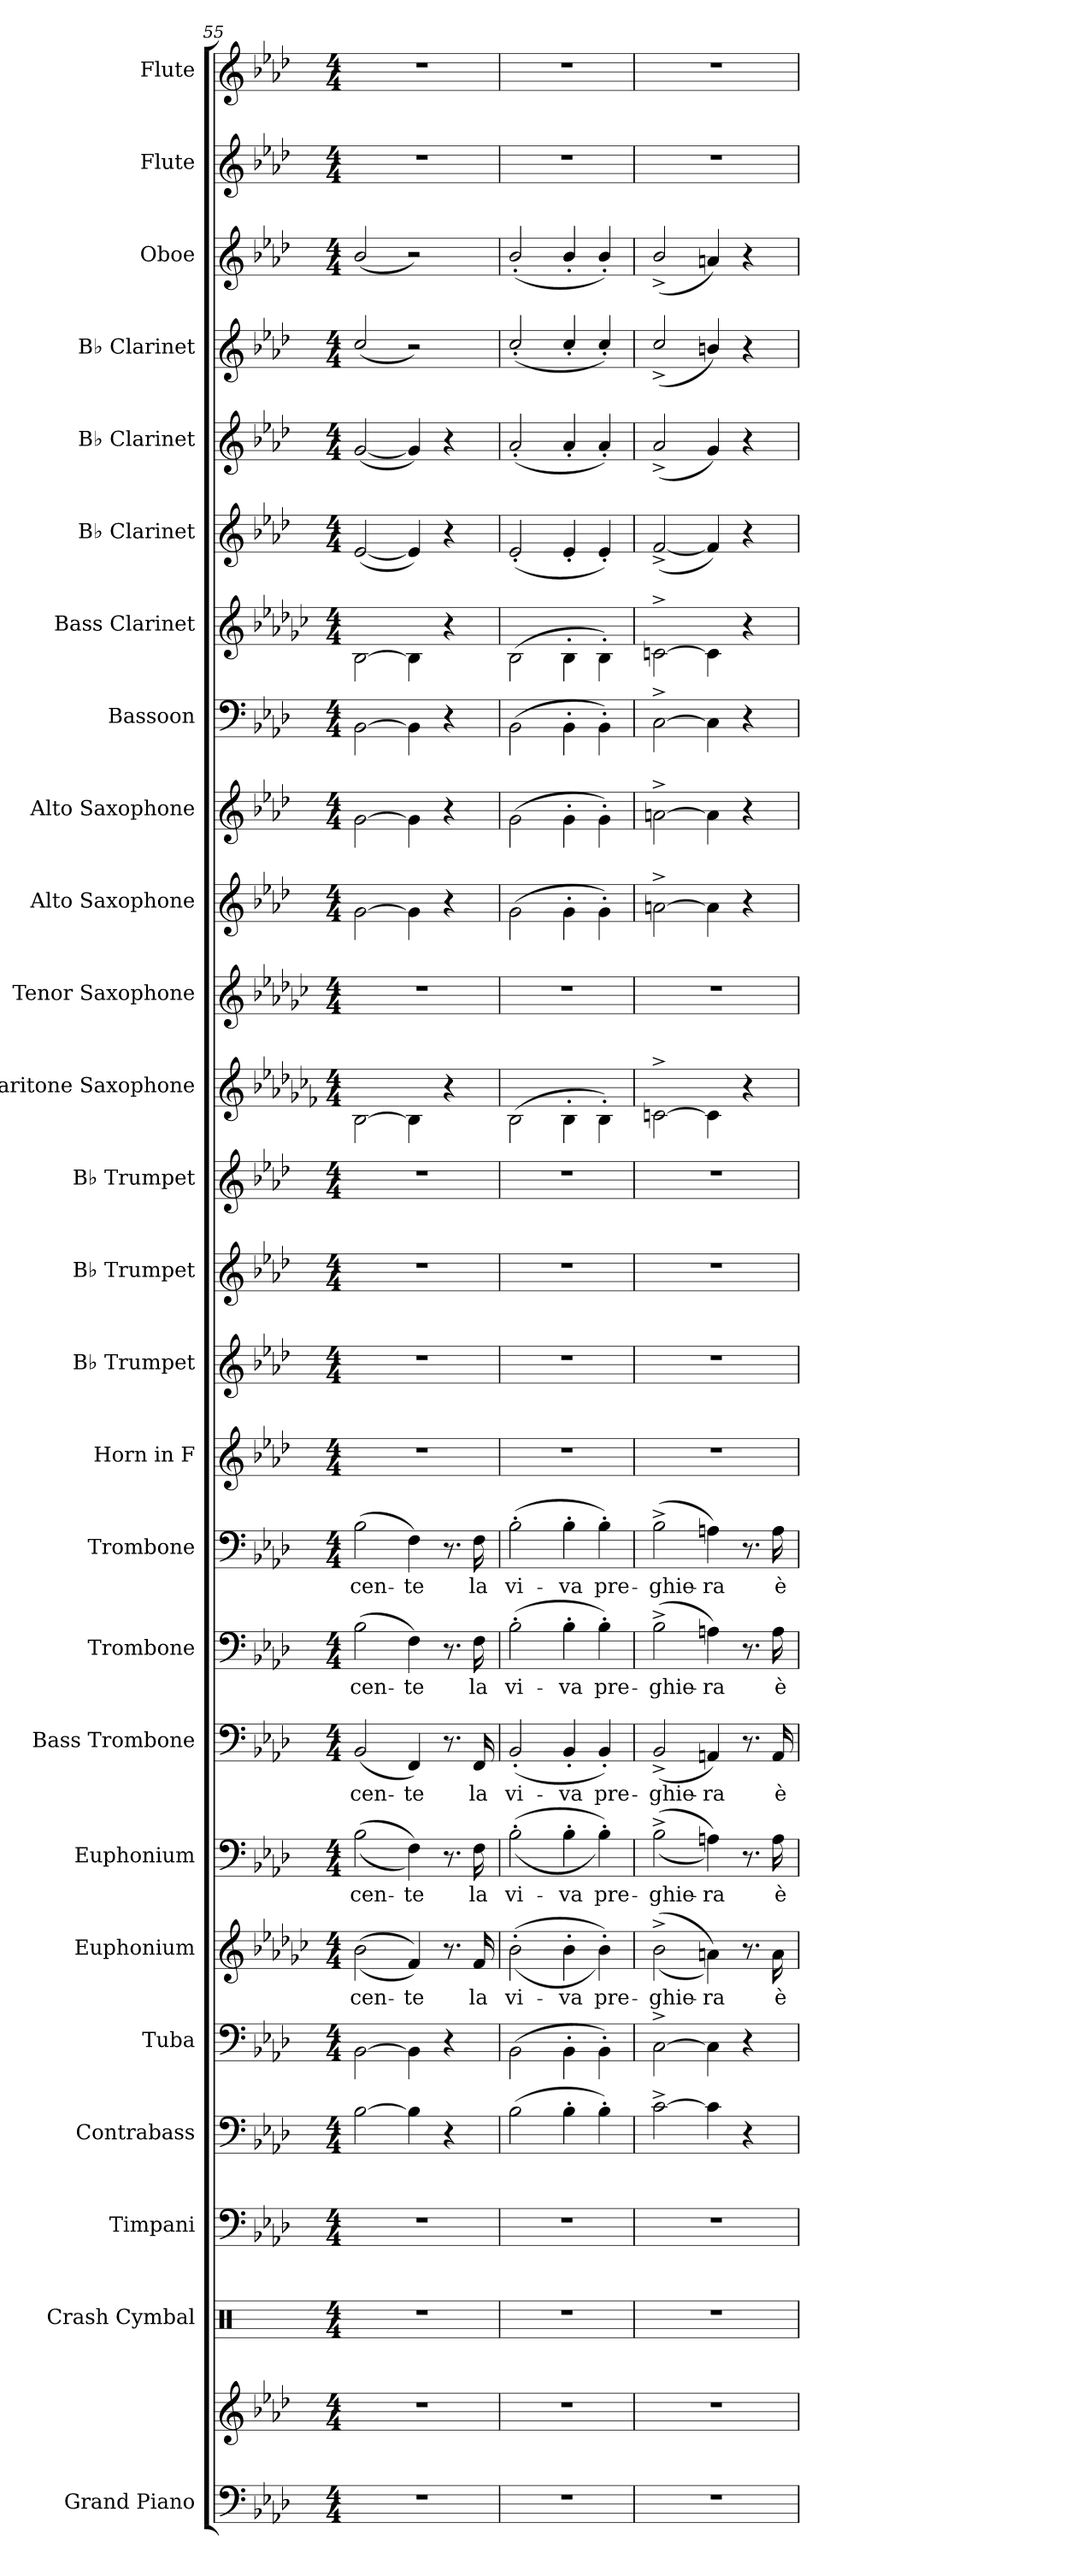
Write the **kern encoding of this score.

**kern	**kern	**kern	**kern	**kern	**kern	**kern	**text	**kern	**text	**kern	**text	**kern	**text	**kern	**text	**kern	**kern	**kern	**kern	**kern	**kern	**kern	**kern	**kern	**kern	**kern	**kern	**kern	**kern	**kern	**kern
*part26	*part26	*part25	*part24	*part23	*part22	*part21	*part21	*part20	*part20	*part19	*part19	*part18	*part18	*part17	*part17	*part16	*part15	*part14	*part13	*part12	*part11	*part10	*part9	*part8	*part7	*part6	*part5	*part4	*part3	*part2	*part1
*staff27	*staff26	*staff25	*staff24	*staff23	*staff22	*staff21	*staff21	*staff20	*staff20	*staff19	*staff19	*staff18	*staff18	*staff17	*staff17	*staff16	*staff15	*staff14	*staff13	*staff12	*staff11	*staff10	*staff9	*staff8	*staff7	*staff6	*staff5	*staff4	*staff3	*staff2	*staff1
*I"Grand Piano	*	*I"Crash Cymbal	*I"Timpani	*I"Contrabass	*I"Tuba	*I"Euphonium	*	*I"Euphonium	*	*I"Bass Trombone	*	*I"Trombone	*	*I"Trombone	*	*I"Horn in F	*I"B♭ Trumpet	*I"B♭ Trumpet	*I"B♭ Trumpet	*I"Baritone Saxophone	*I"Tenor Saxophone	*I"Alto Saxophone	*I"Alto Saxophone	*I"Bassoon	*I"Bass Clarinet	*I"B♭ Clarinet	*I"B♭ Clarinet	*I"B♭ Clarinet	*I"Oboe	*I"Flute	*I"Flute
*I'Pno.	*	*I'Cr. Cym.	*I'Timp.	*I'Cb.	*I'Tba.	*I'Euph.	*	*I'Euph.	*	*I'B. Tbn.	*	*I'Tbn.	*	*I'Tbn.	*	*	*I'B♭ Tpt.	*I'B♭ Tpt.	*I'B♭ Tpt.	*I'Bar. Sax.	*I'T. Sax.	*I'A. Sax.	*I'A. Sax.	*I'Bsn.	*I'B. Cl.	*I'B♭ Cl.	*I'B♭ Cl.	*I'B♭ Cl.	*I'Ob.	*I'Fl.	*I'Fl.
*clefF4	*clefG2	*clefX	*clefF4	*clefF4	*clefF4	*clefG2	*	*clefF4	*	*clefF4	*	*clefF4	*	*clefF4	*	*clefG2	*clefG2	*clefG2	*clefG2	*clefG2	*clefG2	*clefG2	*clefG2	*clefF4	*clefG2	*clefG2	*clefG2	*clefG2	*clefG2	*clefG2	*clefG2
*	*	*	*	*ITrd7c12	*	*ITrd8c14	*	*	*	*	*	*	*	*	*	*ITrd4c7	*ITrd1c2	*ITrd1c2	*ITrd1c2	*ITrd12c21	*ITrd8c14	*ITrd5c9	*ITrd5c9	*	*ITrd8c14	*ITrd1c2	*ITrd1c2	*ITrd1c2	*	*	*
*k[b-e-a-d-]	*k[b-e-a-d-]	*k[]	*k[b-e-a-d-]	*k[b-e-a-d-]	*k[b-e-a-d-]	*k[b-e-a-d-g-c-]	*	*k[b-e-a-d-]	*	*k[b-e-a-d-]	*	*k[b-e-a-d-]	*	*k[b-e-a-d-]	*	*k[b-e-a-d-g-]	*k[b-e-a-d-g-c-]	*k[b-e-a-d-g-c-]	*k[b-e-a-d-g-c-]	*k[b-e-a-d-g-c-f-]	*k[b-e-a-d-g-c-]	*k[b-e-a-d-g-c-f-]	*k[b-e-a-d-g-c-f-]	*k[b-e-a-d-]	*k[b-e-a-d-g-c-]	*k[b-e-a-d-g-c-]	*k[b-e-a-d-g-c-]	*k[b-e-a-d-g-c-]	*k[b-e-a-d-]	*k[b-e-a-d-]	*k[b-e-a-d-]
*M4/4	*M4/4	*M4/4	*M4/4	*M4/4	*M4/4	*M4/4	*	*M4/4	*	*M4/4	*	*M4/4	*	*M4/4	*	*M4/4	*M4/4	*M4/4	*M4/4	*M4/4	*M4/4	*M4/4	*M4/4	*M4/4	*M4/4	*M4/4	*M4/4	*M4/4	*M4/4	*M4/4	*M4/4
=55	=55	=55	=55	=55	=55	=55	=55	=55	=55	=55	=55	=55	=55	=55	=55	=55	=55	=55	=55	=55	=55	=55	=55	=55	=55	=55	=55	=55	=55	=55	=55
!	!	!	!	!	!	!	!LO:LY:b	!	!LO:LY:b	!	!LO:LY:b	!	!LO:LY:b	!	!LO:LY:b	!	!	!	!	!	!	!	!	!	!	!	!	!	!	!	!
1r	1r	1r	1r	[2BB-\	[2BB-\	(>(>2B-\	-cen-	(>(>2B-\	-cen-	(>2BB-/	-cen-	(>2B-\	-cen-	(>2B-\	-cen-	1r	1r	1r	1r	[2BB-\	1r	[2B-\	[2B-\	[2BB-\	[2BB-\	(<[2d-/	(<[2f/	(<2b-/	(<2b-/	1r	1r
!	!	!	!	!	!	!	!LO:LY:b	!	!LO:LY:b	!	!LO:LY:b	!	!LO:LY:b	!	!LO:LY:b	!	!	!	!	!	!	!	!	!	!	!	!	!	!	!	!
.	.	.	.	4BB-\]	4BB-\]	4F/))	-te	4F\))	-te	4FF/)	-te	4F\)	-te	4F\)	-te	.	.	.	.	4BB-\]	.	4B-\]	4B-\]	4BB-\]	4BB-\]	4d-/])	4f/])	2r)	2r)	.	.
.	.	.	.	4r	4r	8.r	.	8.r	.	8.r	.	8.r	.	8.r	.	.	.	.	.	4r	.	4r	4r	4r	4r	4r	4r	.	.	.	.
!	!	!	!	!	!	!	!LO:LY:b	!	!LO:LY:b	!	!LO:LY:b	!	!LO:LY:b	!	!LO:LY:b	!	!	!	!	!	!	!	!	!	!	!	!	!	!	!	!
.	.	.	.	.	.	16F/	la	16F\	la	16FF/	la	16F\	la	16F\	la	.	.	.	.	.	.	.	.	.	.	.	.	.	.	.	.
=56	=56	=56	=56	=56	=56	=56	=56	=56	=56	=56	=56	=56	=56	=56	=56	=56	=56	=56	=56	=56	=56	=56	=56	=56	=56	=56	=56	=56	=56	=56	=56
!	!	!	!	!	!	!	!LO:LY:b	!	!LO:LY:b	!	!LO:LY:b	!	!LO:LY:b	!	!LO:LY:b	!	!	!	!	!	!	!	!	!	!	!	!	!	!	!	!
1r	1r	1r	1r	(>2BB-\	(>2BB-\	(>(>2B-'\	vi-	(>(>2B-'\	vi-	(>2BB-'/	vi-	(>2B-'\	vi-	(>2B-'\	vi-	1r	1r	1r	1r	(>2BB-\	1r	(>2B-\	(>2B-\	(>2BB-\	(>2BB-\	(>2d-'/	(>2g-'/	(>2b-'/	(>2b-'/	1r	1r
!	!	!	!	!	!	!	!LO:LY:b	!	!LO:LY:b	!	!LO:LY:b	!	!LO:LY:b	!	!LO:LY:b	!	!	!	!	!	!	!	!	!	!	!	!	!	!	!	!
.	.	.	.	4BB-'\	4BB-'\	4B-'\	-va	4B-'\	-va	4BB-'/	-va	4B-'\	-va	4B-'\	-va	.	.	.	.	4BB-'\	.	4B-'\	4B-'\	4BB-'\	4BB-'\	4d-'/	4g-'/	4b-'/	4b-'/	.	.
!	!	!	!	!	!	!	!LO:LY:b	!	!LO:LY:b	!	!LO:LY:b	!	!LO:LY:b	!	!LO:LY:b	!	!	!	!	!	!	!	!	!	!	!	!	!	!	!	!
.	.	.	.	4BB-'\)	4BB-'\)	4B-'\))	pre-	4B-'\))	pre-	4BB-'/)	pre-	4B-'\)	pre-	4B-'\)	pre-	.	.	.	.	4BB-'\)	.	4B-'\)	4B-'\)	4BB-'\)	4BB-'\)	4d-'/)	4g-'/)	4b-'/)	4b-'/)	.	.
=57	=57	=57	=57	=57	=57	=57	=57	=57	=57	=57	=57	=57	=57	=57	=57	=57	=57	=57	=57	=57	=57	=57	=57	=57	=57	=57	=57	=57	=57	=57	=57
!	!	!	!	!	!	!	!LO:LY:b	!	!LO:LY:b	!	!LO:LY:b	!	!LO:LY:b	!	!LO:LY:b	!	!	!	!	!	!	!	!	!	!	!	!	!	!	!	!
1r	1r	1r	1r	[2C^\	[2C^\	(>(>2B-^\	-ghie-	(>(>2B-^\	-ghie-	(>2BB-^/	-ghie-	(>2B-^\	-ghie-	(>2B-^\	-ghie-	1r	1r	1r	1r	[2Cn^\	1r	[2cn^\	[2cn^\	[2C^\	[2Cn^\	(>[2e-^/	(<2g-^/	(<2b-^/	(<2b-^/	1r	1r
!	!	!	!	!	!	!	!LO:LY:b	!	!LO:LY:b	!	!LO:LY:b	!	!LO:LY:b	!	!LO:LY:b	!	!	!	!	!	!	!	!	!	!	!	!	!	!	!	!
.	.	.	.	4C\]	4C\]	4An\))	-ra	4An\))	-ra	4AAn/)	-ra	4An\)	-ra	4An\)	-ra	.	.	.	.	4C\]	.	4c\]	4c\]	4C\]	4C\]	4e-/])	4f/)	4an/)	4an/)	.	.
.	.	.	.	4r	4r	8.r	.	8.r	.	8.r	.	8.r	.	8.r	.	.	.	.	.	4r	.	4r	4r	4r	4r	4r	4r	4r	4r	.	.
!	!	!	!	!	!	!	!LO:LY:b	!	!LO:LY:b	!	!LO:LY:b	!	!LO:LY:b	!	!LO:LY:b	!	!	!	!	!	!	!	!	!	!	!	!	!	!	!	!
.	.	.	.	.	.	16A\	è	16A\	è	16AA/	è	16A\	è	16A\	è	.	.	.	.	.	.	.	.	.	.	.	.	.	.	.	.
=	=	=	=	=	=	=	=	=	=	=	=	=	=	=	=	=	=	=	=	=	=	=	=	=	=	=	=	=	=	=	=
*-	*-	*-	*-	*-	*-	*-	*-	*-	*-	*-	*-	*-	*-	*-	*-	*-	*-	*-	*-	*-	*-	*-	*-	*-	*-	*-	*-	*-	*-	*-	*-
